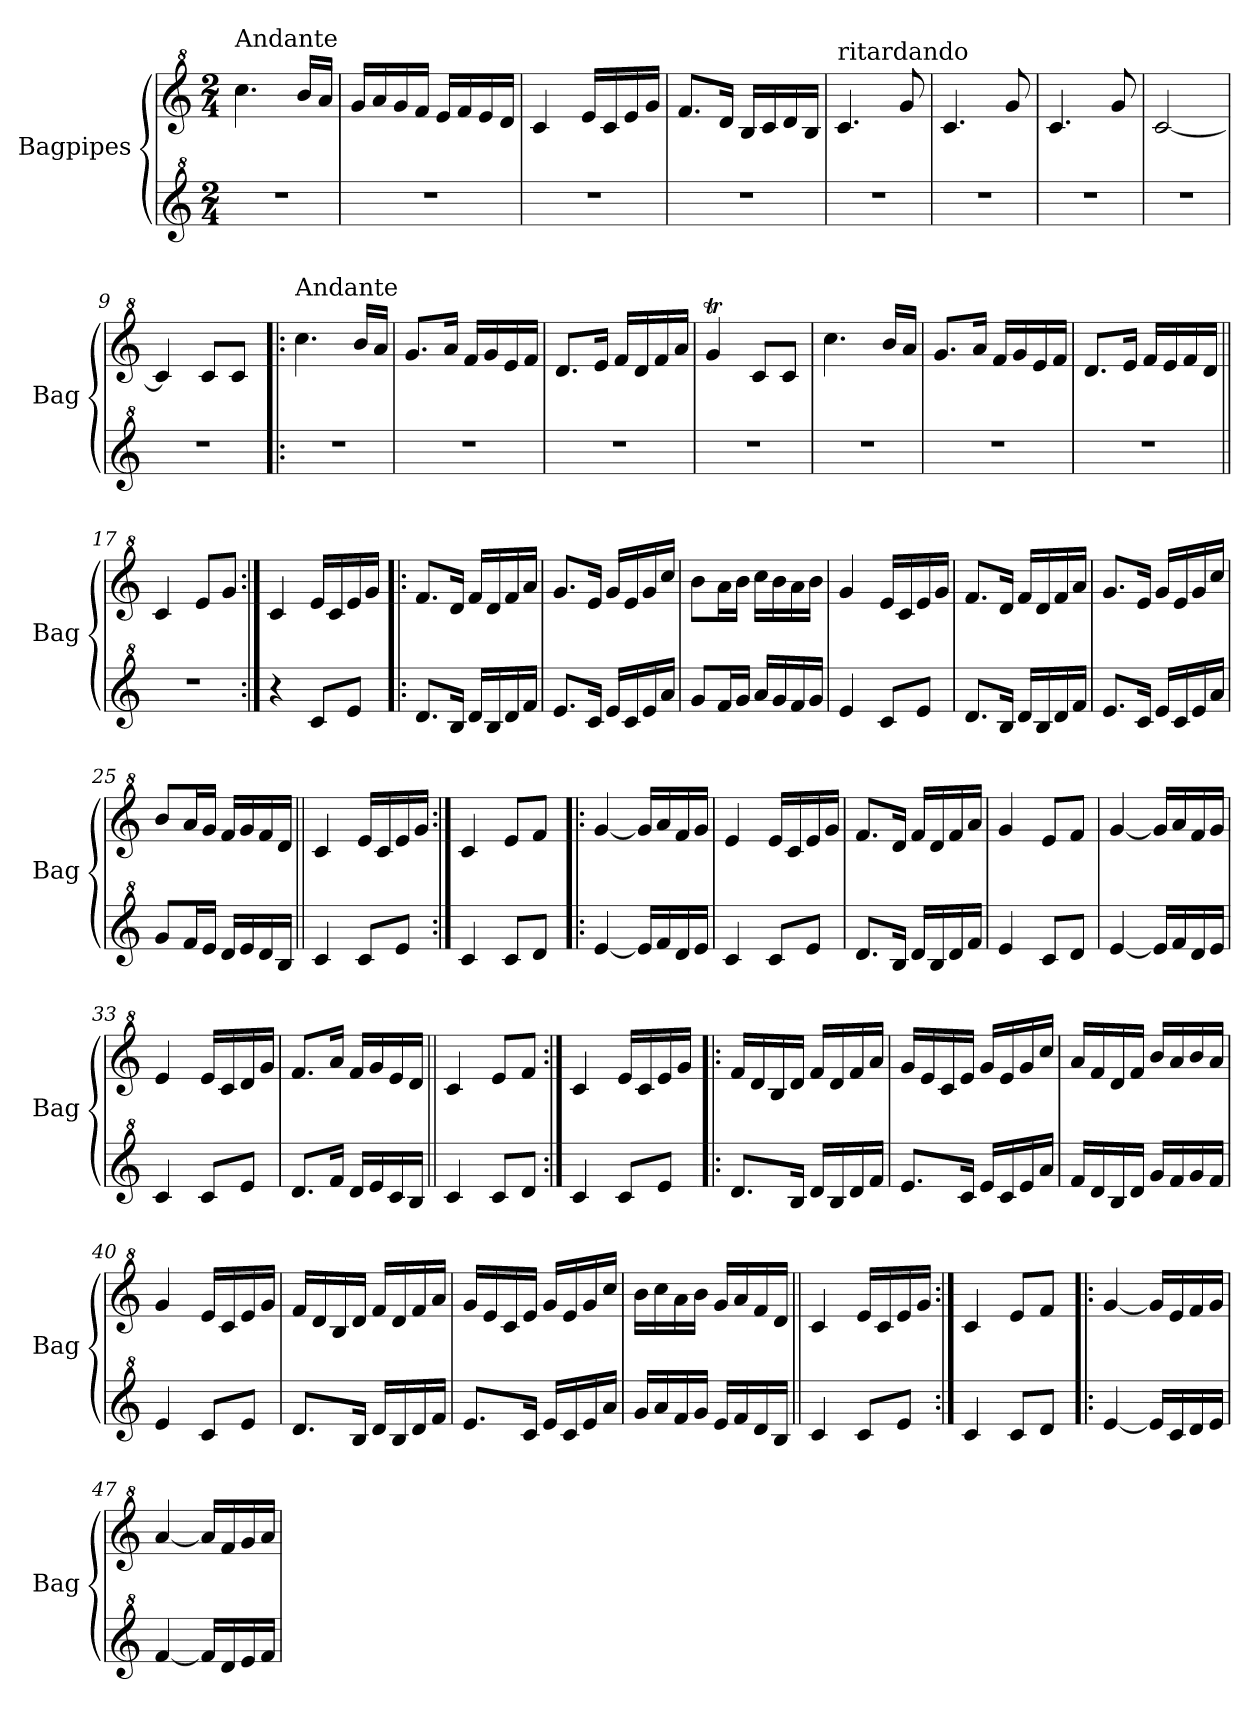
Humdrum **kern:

**kern	**kern
*part2	*part1
*staff2	*staff1
*I"Bagpipes	*I"Bagpipes
*I'Bag	*I'Bag
*clefG^2	*clefG^2
*k[]	*k[]
*C:	*C:
*M2/4	*M2/4
=1	=1
!	!LO:TX:a:t=Andante
2r	4.ccc\
.	16bb/LL
.	16aa/JJ
=2	=2
2r	16gg/LL
.	16aa/
.	16gg/
.	16ff/JJ
.	16ee/LL
.	16ff/
.	16ee/
.	16dd/JJ
=3	=3
2r	4cc/
.	16ee/LL
.	16cc/
.	16ee/
.	16gg/JJ
=4	=4
2r	8.ff/L
.	16dd/Jk
.	16b/LL
.	16cc/
.	16dd/
.	16b/JJ
=5	=5
!	!LO:TX:a:t=ritardando
2r	4.cc/
.	8gg/
=6	=6
2r	4.cc/
.	8gg/
=7	=7
2r	4.cc/
.	8gg/
=8	=8
2r	[2cc/
=9	=9
2r	4cc/]
.	8cc/L
.	8cc/J
=10!|:	=10!|:
!	!LO:TX:a:t=Andante
2r	4.ccc\
.	16bb/LL
.	16aa/JJ
!!LO:LB:g=z
=11	=11
2r	8.gg/L
.	16aa/Jk
.	16ff/LL
.	16gg/
.	16ee/
.	16ff/JJ
=12	=12
2r	8.dd/L
.	16ee/Jk
.	16ff/LL
.	16dd/
.	16ff/
.	16aa/JJ
=13	=13
2r	4ggT/
.	8cc/L
.	8cc/J
=14	=14
2r	4.ccc\
.	16bb/LL
.	16aa/JJ
=15	=15
2r	8.gg/L
.	16aa/Jk
.	16ff/LL
.	16gg/
.	16ee/
.	16ff/JJ
=16	=16
2r	8.dd/L
.	16ee/Jk
.	16ff/LL
.	16ee/
.	16ff/
.	16dd/JJ
=17||	=17||
2r	4cc/
.	8ee/L
.	8gg/J
=18:|!	=18:|!
4r	4cc/
8cc/L	16ee/LL
.	16cc/
8ee/J	16ee/
.	16gg/JJ
!!LO:LB:g=z
=19!|:	=19!|:
8.dd/L	8.ff/L
16b/Jk	16dd/Jk
16dd/LL	16ff/LL
16b/	16dd/
16dd/	16ff/
16ff/JJ	16aa/JJ
=20	=20
8.ee/L	8.gg/L
16cc/Jk	16ee/Jk
16ee/LL	16gg/LL
16cc/	16ee/
16ee/	16gg/
16aa/JJ	16ccc/JJ
=21	=21
8gg/L	8bb\L
16ff/L	16aa\L
16gg/JJ	16bb\JJ
16aa/LL	16ccc\LL
16gg/	16bb\
16ff/	16aa\
16gg/JJ	16bb\JJ
=22	=22
4ee/	4gg/
8cc/L	16ee/LL
.	16cc/
8ee/J	16ee/
.	16gg/JJ
=23	=23
8.dd/L	8.ff/L
16b/Jk	16dd/Jk
16dd/LL	16ff/LL
16b/	16dd/
16dd/	16ff/
16ff/JJ	16aa/JJ
=24	=24
8.ee/L	8.gg/L
16cc/Jk	16ee/Jk
16ee/LL	16gg/LL
16cc/	16ee/
16ee/	16gg/
16aa/JJ	16ccc/JJ
=25	=25
8gg/L	8bb/L
16ff/L	16aa/L
16ee/JJ	16gg/JJ
16dd/LL	16ff/LL
16ee/	16gg/
16dd/	16ff/
16b/JJ	16dd/JJ
!!LO:LB:g=z
=26||	=26||
4cc/	4cc/
8cc/L	16ee/LL
.	16cc/
8ee/J	16ee/
.	16gg/JJ
=27:|!	=27:|!
4cc/	4cc/
8cc/L	8ee/L
8dd/J	8ff/J
=28!|:	=28!|:
[4ee/	[4gg/
16ee/LL]	16gg/LL]
16ff/	16aa/
16dd/	16ff/
16ee/JJ	16gg/JJ
=29	=29
4cc/	4ee/
8cc/L	16ee/LL
.	16cc/
8ee/J	16ee/
.	16gg/JJ
=30	=30
8.dd/L	8.ff/L
16b/Jk	16dd/Jk
16dd/LL	16ff/LL
16b/	16dd/
16dd/	16ff/
16ff/JJ	16aa/JJ
=31	=31
4ee/	4gg/
8cc/L	8ee/L
8dd/J	8ff/J
=32	=32
[4ee/	[4gg/
16ee/LL]	16gg/LL]
16ff/	16aa/
16dd/	16ff/
16ee/JJ	16gg/JJ
=33	=33
4cc/	4ee/
8cc/L	16ee/LL
.	16cc/
8ee/J	16dd/
.	16gg/JJ
!!LO:LB:g=z
=34	=34
8.dd/L	8.ff/L
16ff/Jk	16aa/Jk
16dd/LL	16ff/LL
16ee/	16gg/
16cc/	16ee/
16b/JJ	16dd/JJ
=35||	=35||
4cc/	4cc/
8cc/L	8ee/L
8dd/J	8ff/J
=36:|!	=36:|!
4cc/	4cc/
8cc/L	16ee/LL
.	16cc/
8ee/J	16ee/
.	16gg/JJ
=37!|:	=37!|:
8.dd/L	16ff/LL
.	16dd/
.	16b/
16b/Jk	16dd/JJ
16dd/LL	16ff/LL
16b/	16dd/
16dd/	16ff/
16ff/JJ	16aa/JJ
=38	=38
8.ee/L	16gg/LL
.	16ee/
.	16cc/
16cc/Jk	16ee/JJ
16ee/LL	16gg/LL
16cc/	16ee/
16ee/	16gg/
16aa/JJ	16ccc/JJ
=39	=39
16ff/LL	16aa/LL
16dd/	16ff/
16b/	16dd/
16dd/JJ	16ff/JJ
16gg/LL	16bb/LL
16ff/	16aa/
16gg/	16bb/
16ff/JJ	16aa/JJ
=40	=40
4ee/	4gg/
8cc/L	16ee/LL
.	16cc/
8ee/J	16ee/
.	16gg/JJ
!!LO:LB:g=z
=41	=41
8.dd/L	16ff/LL
.	16dd/
.	16b/
16b/Jk	16dd/JJ
16dd/LL	16ff/LL
16b/	16dd/
16dd/	16ff/
16ff/JJ	16aa/JJ
=42	=42
8.ee/L	16gg/LL
.	16ee/
.	16cc/
16cc/Jk	16ee/JJ
16ee/LL	16gg/LL
16cc/	16ee/
16ee/	16gg/
16aa/JJ	16ccc/JJ
=43	=43
16gg/LL	16bb\LL
16aa/	16ccc\
16ff/	16aa\
16gg/JJ	16bb\JJ
16ee/LL	16gg/LL
16ff/	16aa/
16dd/	16ff/
16b/JJ	16dd/JJ
=44||	=44||
4cc/	4cc/
8cc/L	16ee/LL
.	16cc/
8ee/J	16ee/
.	16gg/JJ
=45:|!	=45:|!
4cc/	4cc/
8cc/L	8ee/L
8dd/J	8ff/J
=46!|:	=46!|:
[4ee/	[4gg/
16ee/LL]	16gg/LL]
16cc/	16ee/
16dd/	16ff/
16ee/JJ	16gg/JJ
=47	=47
[4ff/	[4aa/
16ff/LL]	16aa/LL]
16dd/	16ff/
16ee/	16gg/
16ff/JJ	16aa/JJ
=	=
*-	*-
